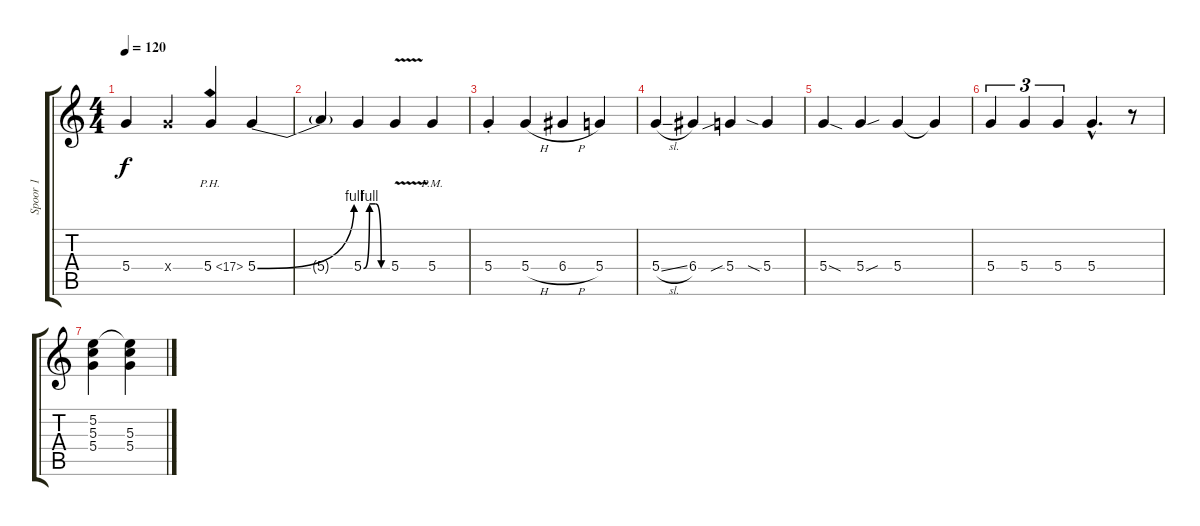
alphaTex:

\track ("Spoor 1" "Spoor 1") {instrument acousticguitarnylon}
\staff {score tabs}
\tuning (E4 B3 G3 D3 A2 E2) {hide}
\ts (4 4)
\tempo 120
\clef g2
\ks c
5.4.4{dy f instrument acousticguitarnylon} 5.4{x}.4 5.4{ph 12}.4 5.4{be (bend 0 0 60 4)}.4 |
5.4{t}.4 5.4{be (custom 0 0 15 4 30 4 45 0 60 0)}.4 5.4{v}.4 5.4{pm}.4 |
5.4{st}.4 5.4{h}.4 6.4{h}.4 5.4.4 |
5.4{sl}.4 6.4.4 5.4{sib}.4 5.4{sia}.4 |
5.4{sod}.4 5.4{sou}.4 5.4.4 5.4{t}.4 |
5.4.4{tu (3 2)} 5.4.4{tu (3 2)} 5.4.4{tu (3 2)} 5.4{hac}.4{d} r.8 |
(5.2 5.3 5.4).4 (5.2{t} 5.3 5.4).4
